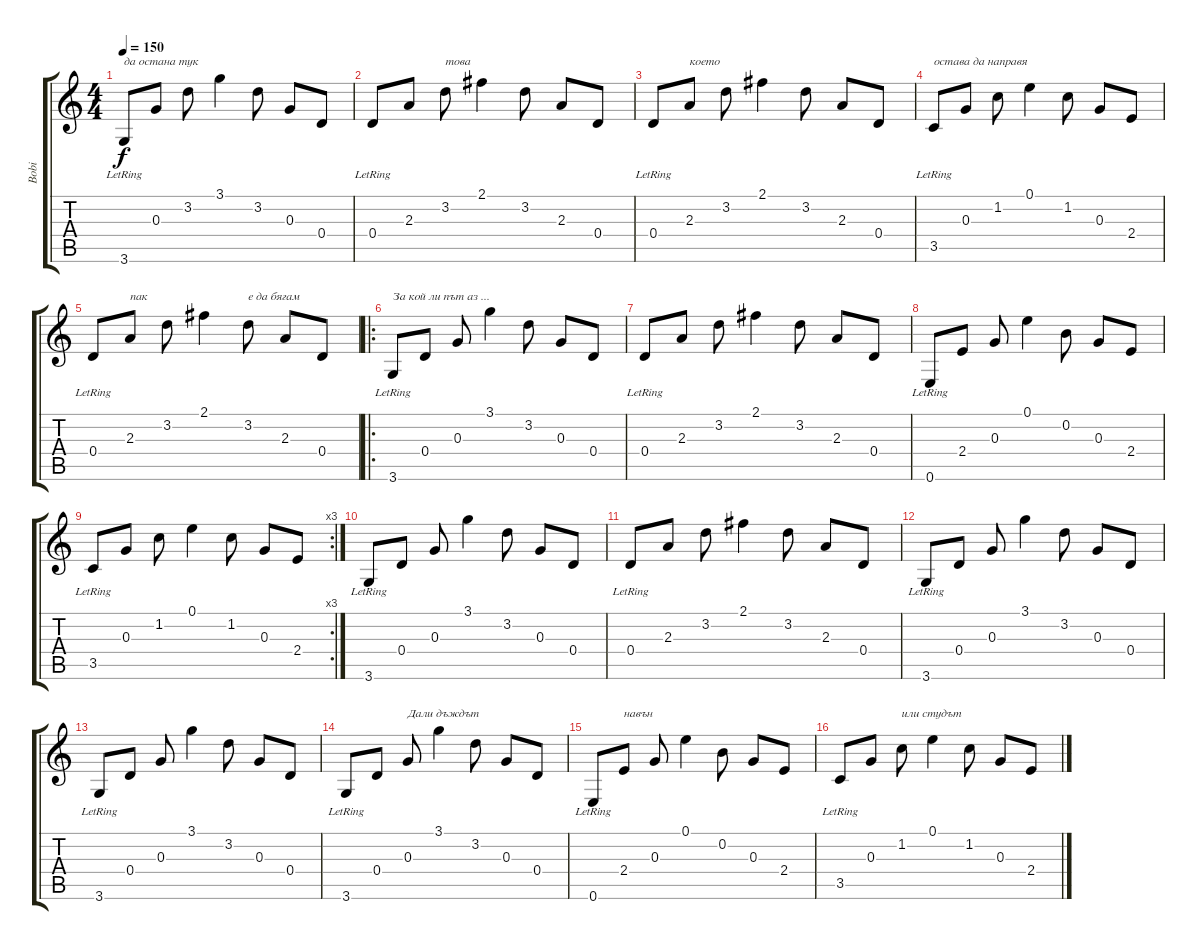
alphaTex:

\track ("Bobi" "Bobi") {instrument acousticguitarsteel}
\staff {score tabs}
\tuning (E4 B3 G3 D3 A2 E2) {hide}
\ts (4 4)
\tempo 150
\clef g2
\ks c
3.6{lr}.8{txt "да остана тук" dy f} 0.3.8 3.2.8 3.1.4 3.2.8 0.3.8 0.4.8 |
0.4{lr}.8 2.3.8 3.2.8{txt "това"} 2.1.4 3.2.8 2.3.8 0.4.8 |
0.4{lr}.8 2.3.8{txt "което"} 3.2.8 2.1.4 3.2.8 2.3.8 0.4.8 |
3.5{lr}.8{txt "остава да направя"} 0.3.8 1.2.8 0.1.4 1.2.8 0.3.8 2.4.8 |
0.4{lr}.8 2.3.8{txt "пак"} 3.2.8 2.1.4 3.2.8{txt "е да бягам"} 2.3.8 0.4.8 |
\ro
3.6{lr}.8{txt "За кой ли път аз ..."} 0.4.8 0.3.8 3.1.4 3.2.8 0.3.8 0.4.8 |
0.4{lr}.8 2.3.8 3.2.8 2.1.4 3.2.8 2.3.8 0.4.8 |
0.6{lr}.8 2.4.8 0.3.8 0.1.4 0.2.8 0.3.8 2.4.8 |
\rc 3
3.5{lr}.8 0.3.8 1.2.8 0.1.4 1.2.8 0.3.8 2.4.8 |
3.6{lr}.8 0.4.8 0.3.8 3.1.4 3.2.8 0.3.8 0.4.8 |
0.4{lr}.8 2.3.8 3.2.8 2.1.4 3.2.8 2.3.8 0.4.8 |
3.6{lr}.8 0.4.8 0.3.8 3.1.4 3.2.8 0.3.8 0.4.8 |
3.6{lr}.8 0.4.8 0.3.8 3.1.4 3.2.8 0.3.8 0.4.8 |
3.6{lr}.8 0.4.8 0.3.8{txt "Дали дъждът"} 3.1.4 3.2.8 0.3.8 0.4.8 |
0.6{lr}.8 2.4.8{txt "навън"} 0.3.8 0.1.4 0.2.8 0.3.8 2.4.8 |
3.5{lr}.8 0.3.8 1.2.8{txt "или студът"} 0.1.4 1.2.8 0.3.8 2.4.8
